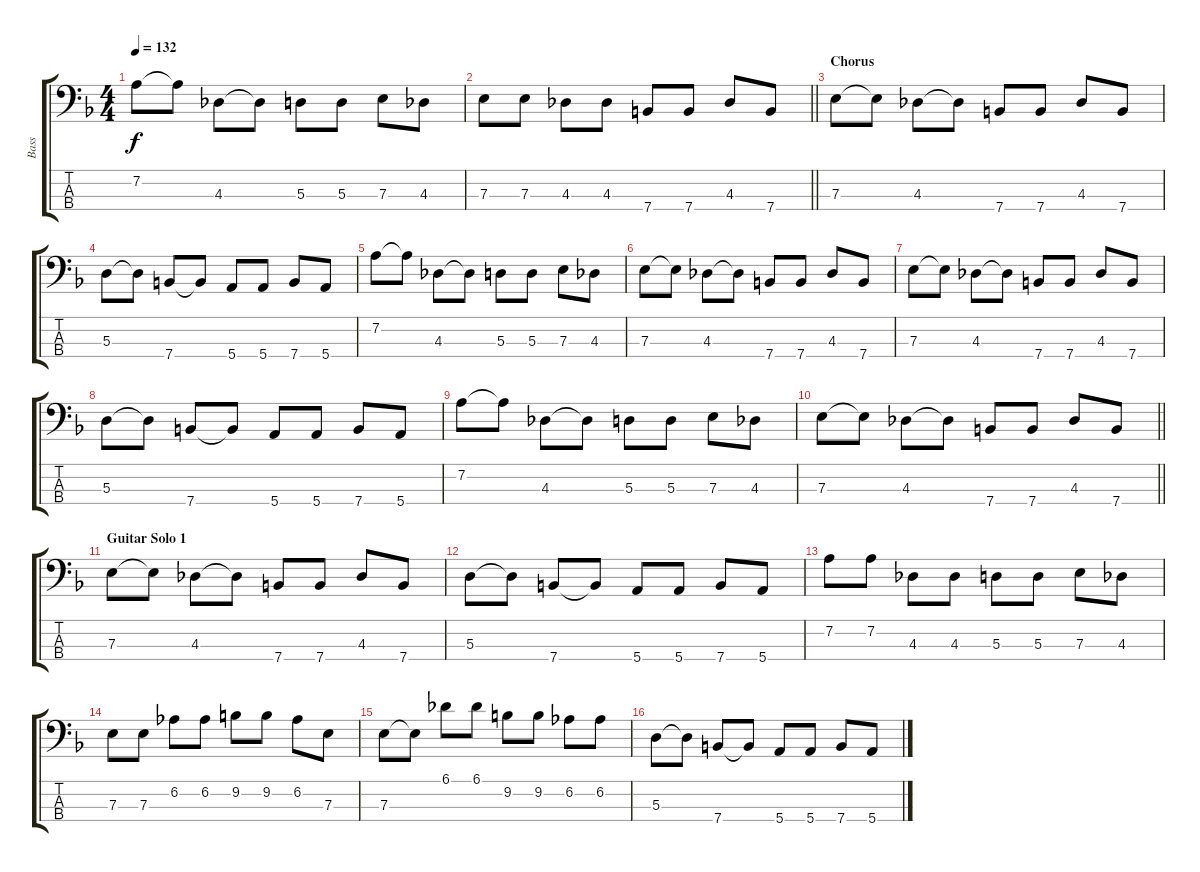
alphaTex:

\track ("Bass" "Bass") {instrument electricbassfinger}
\staff {score tabs}
\tuning (G2 D2 A1 E1) {hide}
\ts (4 4)
\tempo 132
\clef f4
\ks f
7.2.8{dy f} 7.2{t}.8 4.3.8 4.3{t}.8 5.3.8 5.3.8 7.3.8 4.3.8 |
\barLineRight lightlight
7.3.8 7.3.8 4.3.8 4.3.8 7.4.8 7.4.8 4.3.8 7.4.8 |
\section ("" "Chorus")
7.3.8 7.3{t}.8 4.3.8 4.3{t}.8 7.4.8 7.4.8 4.3.8 7.4.8 |
5.3.8 5.3{t}.8 7.4.8 7.4{t}.8 5.4.8 5.4.8 7.4.8 5.4.8 |
7.2.8 7.2{t}.8 4.3.8 4.3{t}.8 5.3.8 5.3.8 7.3.8 4.3.8 |
7.3.8 7.3{t}.8 4.3.8 4.3{t}.8 7.4.8 7.4.8 4.3.8 7.4.8 |
7.3.8 7.3{t}.8 4.3.8 4.3{t}.8 7.4.8 7.4.8 4.3.8 7.4.8 |
5.3.8 5.3{t}.8 7.4.8 7.4{t}.8 5.4.8 5.4.8 7.4.8 5.4.8 |
7.2.8 7.2{t}.8 4.3.8 4.3{t}.8 5.3.8 5.3.8 7.3.8 4.3.8 |
\barLineRight lightlight
7.3.8 7.3{t}.8 4.3.8 4.3{t}.8 7.4.8 7.4.8 4.3.8 7.4.8 |
\section ("" "Guitar Solo 1")
7.3.8 7.3{t}.8 4.3.8 4.3{t}.8 7.4.8 7.4.8 4.3.8 7.4.8 |
5.3.8 5.3{t}.8 7.4.8 7.4{t}.8 5.4.8 5.4.8 7.4.8 5.4.8 |
7.2.8 7.2.8 4.3.8 4.3.8 5.3.8 5.3.8 7.3.8 4.3.8 |
7.3.8 7.3.8 6.2.8 6.2.8 9.2.8 9.2.8 6.2.8 7.3.8 |
7.3.8 7.3{t}.8 6.1.8 6.1.8 9.2.8 9.2.8 6.2.8 6.2.8 |
5.3.8 5.3{t}.8 7.4.8 7.4{t}.8 5.4.8 5.4.8 7.4.8 5.4.8
